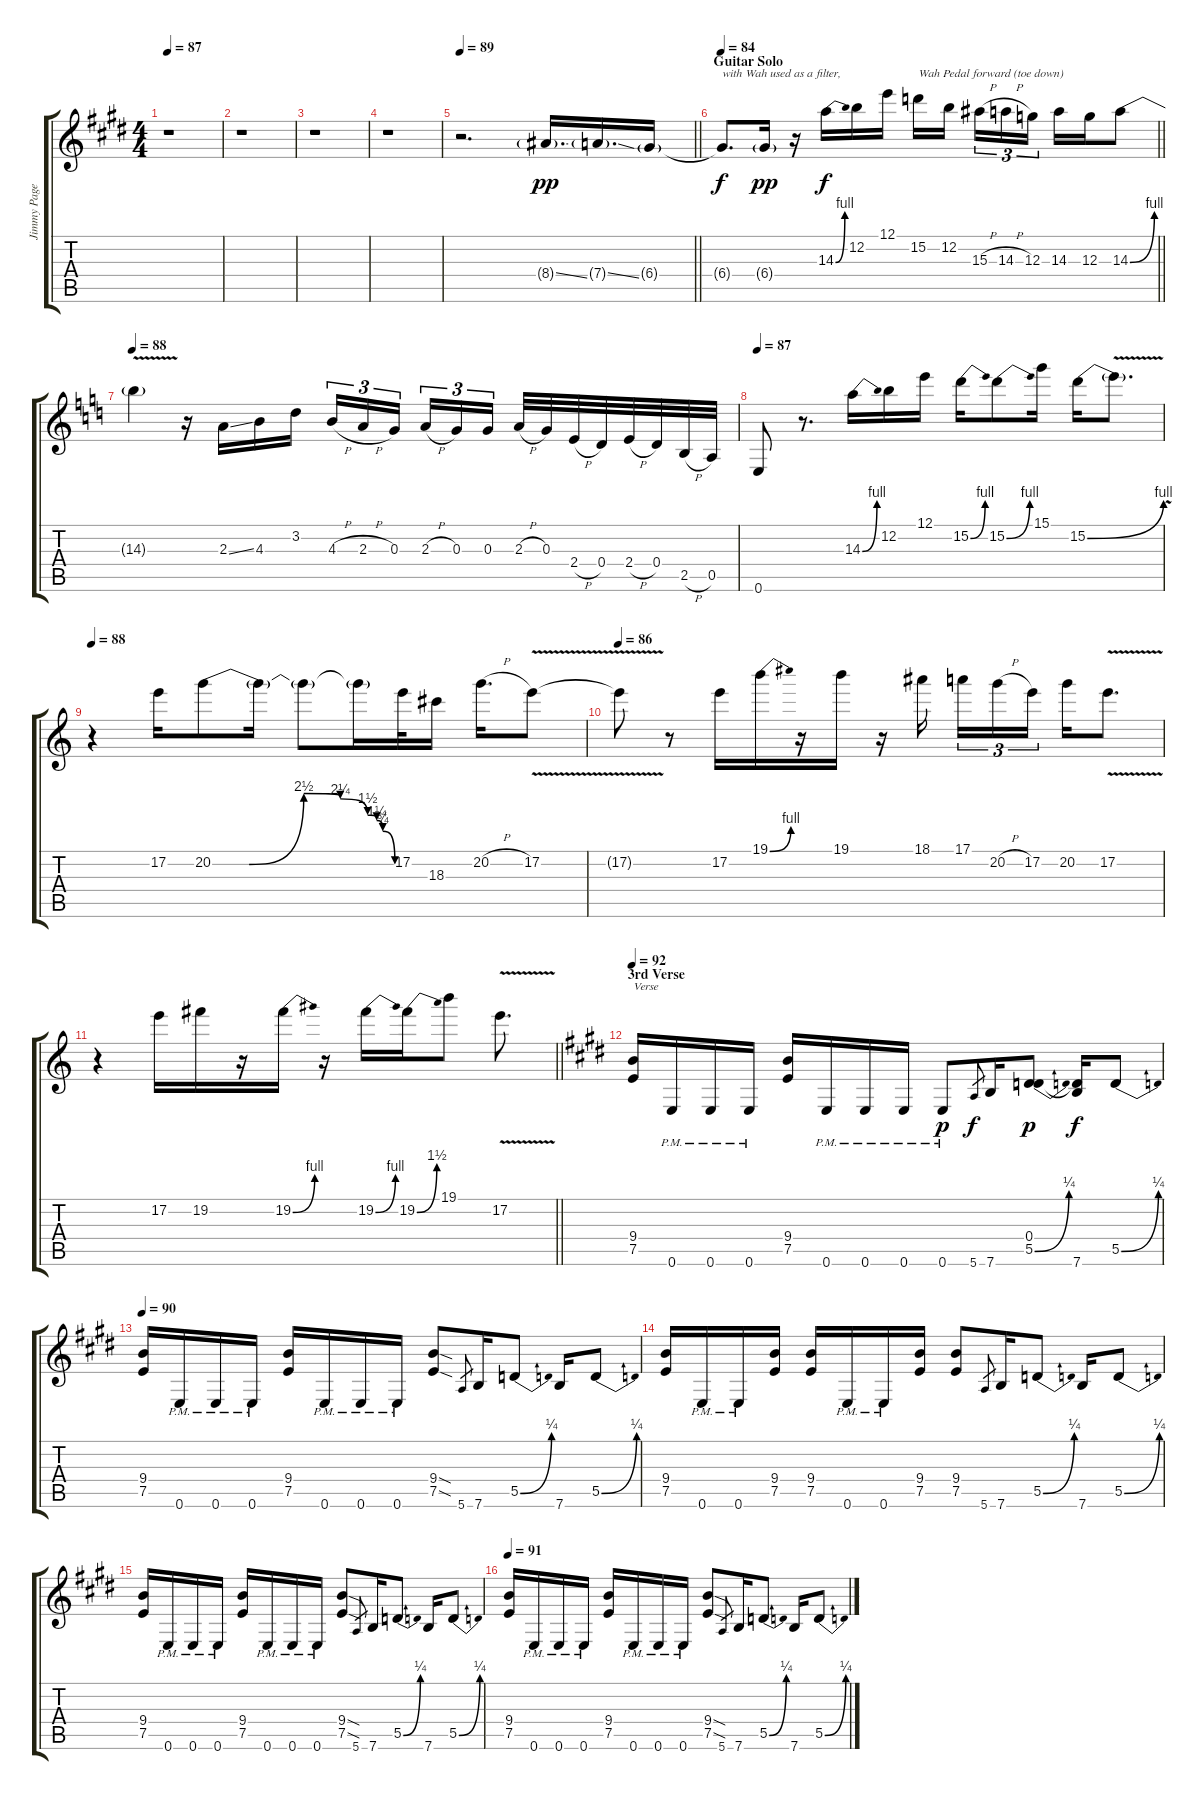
\track ("Jimmy Page Guitar 1 (w/dist) " "Jimmy Page") {instrument overdrivenguitar}
\staff {score tabs}
\tuning (E4 B3 G3 D3 A2 E2) {hide}
\ts (4 4)
\tempo 87
\clef g2
\ks e
r.1{dy f} |
r.1 |
r.1 |
r.1 |
\tempo 89
\barLineRight lightlight
r.2{d balance 2 instrument distortionguitar} 8.4{ss g}.16{d dy pp} 7.4{ss g}.16{d} 6.4{g}.16 |
\section ("" "Guitar Solo")
\tempo 84
\barLineRight lightlight
6.4{t}.8{d txt "with Wah used as a filter," dy f volume 16 balance 14} 6.4{g}.16{dy pp} r.16{volume 16 balance 14} 14.3{be (bend 0 0 60 4)}.16{dy f} 12.2.16 12.1.16 15.2.16{txt "Wah Pedal forward (toe down)"} 12.2.16{beam splitsecondary} 15.3{h}.16{tu (3 2)} 14.3{h}.16{tu (3 2)} 12.3.16{tu (3 2)} 14.3.16 12.3.16 14.3{be (bend 0 0 60 4)}.8 |
\tempo 88
\ks c
14.3{v t}.4 r.16 2.3{ss}.16 4.3.16 3.2.16 4.3{h}.16{tu (3 2)} 2.3{h}.16{tu (3 2)} 0.3.16{tu (3 2) beam splitsecondary} 2.3{h}.16{tu (3 2)} 0.3.16{tu (3 2)} 0.3.16{tu (3 2)} 2.3{h}.32 0.3.32 2.4{h}.32 0.4.32 2.4{h}.32 0.4.32 2.5{h}.32 0.5.32 |
\tempo 87
0.6.8 r.8{d} 14.3{be (bend 0 0 60 4)}.16 12.2.16 12.1.16 15.2{be (bend 0 0 60 4)}.16 15.2{be (bend 0 0 60 4)}.8 15.1.16 15.2{be (bend 0 0 60 4)}.16 15.2{v t}.8{d} |
\tempo 88
r.4 17.2.16 20.2{be (custom 0 0 12 0 30 10 42 9 51 6 54 5 56 3 60 0)}.8 20.2{t}.16 20.2{t}.8 20.2{t}.16 17.2.32 18.3.16 20.2{h}.16{d} 17.2{v}.8 |
\tempo 86
17.2{t}.8 r.8 17.2.16 19.1{be (bend 0 0 60 4)}.16 r.16 19.1.16 r.16 18.1.16{beam splitsecondary} 17.1.16{tu (3 2)} 20.2{h}.16{tu (3 2)} 17.2.16{tu (3 2)} 20.2.16 17.2{v}.8{d} |
\barLineRight lightlight
r.4 17.2.16 19.2.16 r.16 19.2{be (bend 0 0 60 4)}.16 r.16 19.2{be (bend 0 0 60 4)}.16 19.2{be (bend 0 0 60 6)}.16 19.1.8 17.2{v}.8{d} |
\section ("" "3rd Verse")
\tempo 92
\ks e
(9.4 7.5).16{txt "Verse" volume 11 balance 3 instrument overdrivenguitar} 0.6{pm}.16 0.6{pm}.16 0.6{pm}.16 (9.4 7.5).16 0.6{pm}.16 0.6{pm}.16 0.6{pm}.16 0.6{pm}.8{dy p} 5.6.8{gr dy f} 7.6.16 (0.4 5.5{be (bend 0 0 60 1)}).8{dy p} (0.4{t} 7.6).16{dy f} 5.5{be (bend 0 0 60 1)}.8 |
\tempo 90
(9.4 7.5).16 0.6{pm}.16 0.6{pm}.16 0.6{pm}.16 (9.4 7.5).16 0.6{pm}.16 0.6{pm}.16 0.6{pm}.16 (9.4{sod} 7.5{sod}).8 5.6.8{gr} 7.6.16 5.5{be (bend 0 0 60 1)}.8 7.6.16 5.5{be (bend 0 0 60 1)}.8 |
(9.4 7.5).16 0.6{pm}.16 0.6{pm}.16 (9.4 7.5).16 (9.4 7.5).16 0.6{pm}.16 0.6{pm}.16 (9.4 7.5).16 (9.4 7.5).8 5.6.8{gr} 7.6.16 5.5{be (bend 0 0 60 1)}.8 7.6.16 5.5{be (bend 0 0 60 1)}.8 |
(9.4 7.5).16 0.6{pm}.16 0.6{pm}.16 0.6{pm}.16 (9.4 7.5).16 0.6{pm}.16 0.6{pm}.16 0.6{pm}.16 (9.4{sod} 7.5{sod}).8 5.6.8{gr} 7.6.16 5.5{be (bend 0 0 60 1)}.8 7.6.16 5.5{be (bend 0 0 60 1)}.8 |
\tempo 91
(9.4 7.5).16 0.6{pm}.16 0.6{pm}.16 0.6{pm}.16 (9.4 7.5).16 0.6{pm}.16 0.6{pm}.16 0.6{pm}.16 (9.4{sod} 7.5{sod}).8 5.6.8{gr} 7.6.16 5.5{be (bend 0 0 60 1)}.8 7.6.16 5.5{be (bend 0 0 60 1)}.8
